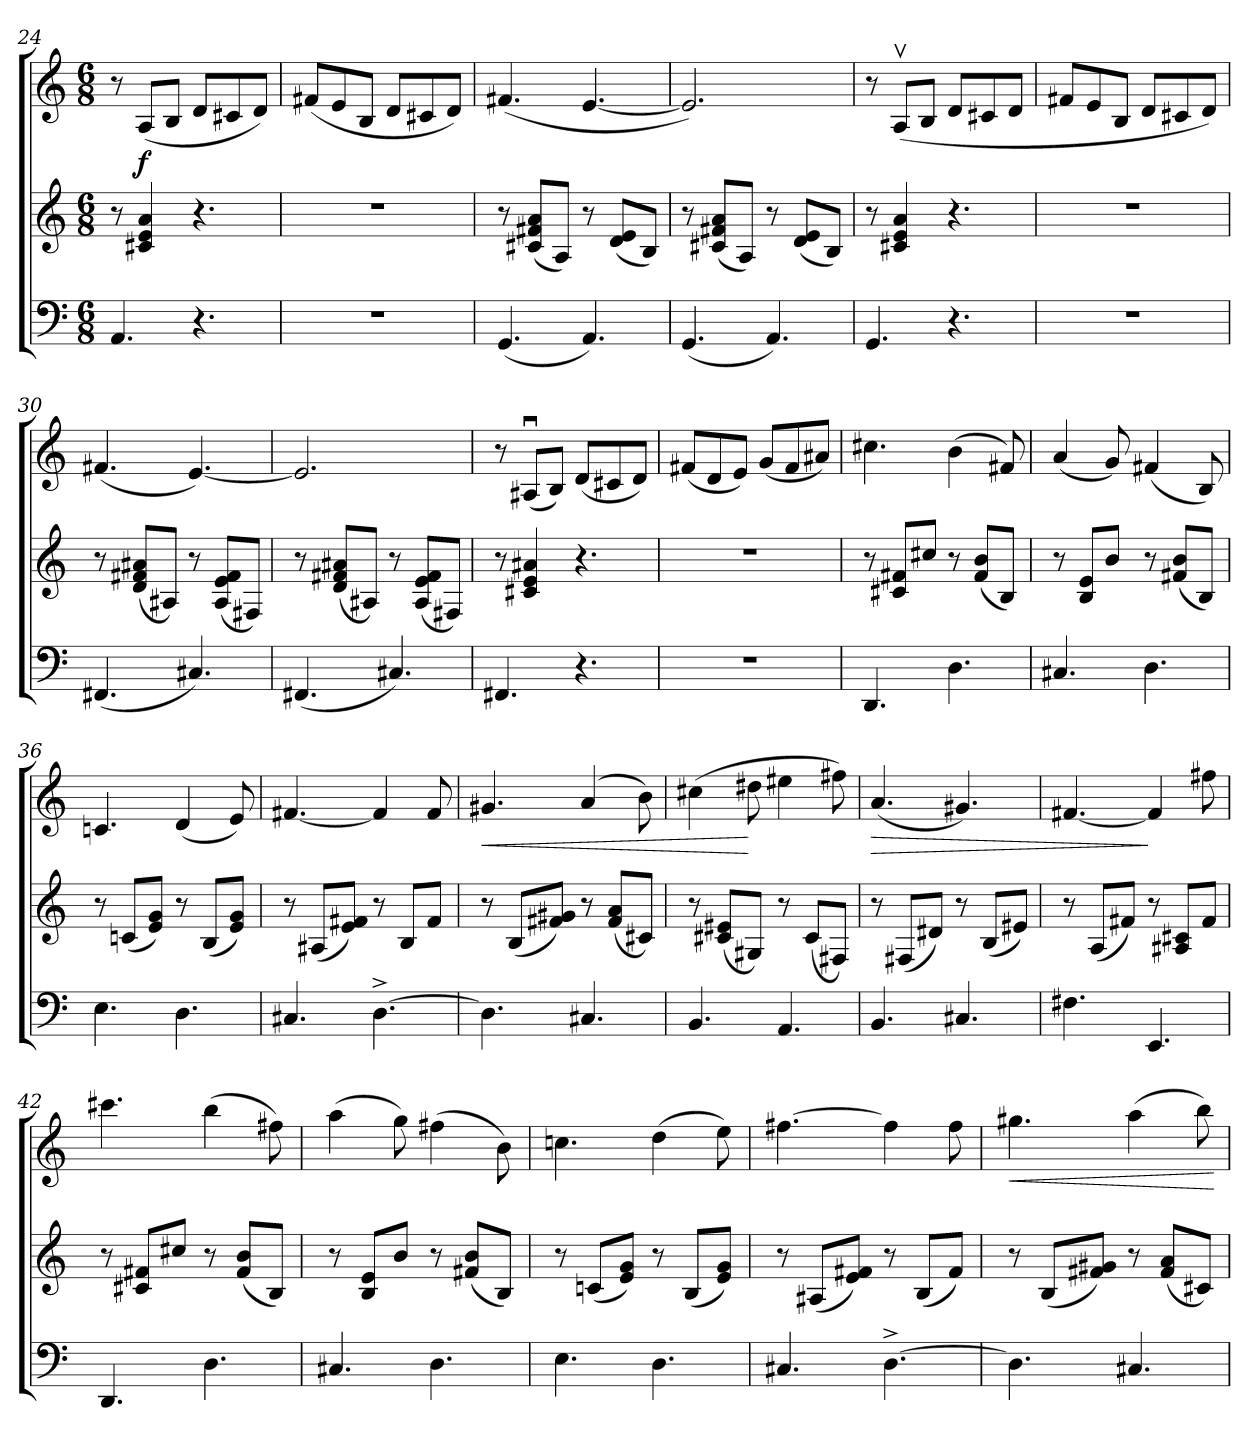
**kern	**kern	**dynam	**kern	**dynam
*part2	*part2	*part2	*part1	*part1
*staff3	*staff2	*staff2/3	*staff1	*staff1
*clefF4	*clefG2	*	*clefG2	*
*M6/8	*M6/8	*	*M6/8	*
=24	=24	=24	=24	=24
*	*^	*	*	*
4.AA/	8r	2ryy	.	8r	.
!	!	!	!LO:DY:a	!	!
.	4c#/ 4e/ 4a/	.	f	(8A/L	.
.	.	.	.	8B/J	.
4.r	4.r	.	.	8d/L	.
.	.	4ryy	.	8c#/	.
.	.	.	.	8d/J)	.
*	*v	*v	*	*	*
=25	=25	=25	=25	=25
2.r	2.r	.	(8f#/L	.
.	.	.	8e/	.
.	.	.	8B/J	.
.	.	.	8d/L	.
.	.	.	8c#/	.
.	.	.	8d/J)	.
!!LO:LB:g=z
=26	=26	=26	=26	=26
(4.GG/	8r	.	(4.f#/	.
.	(8c#/ 8f#/ 8a/L	.	.	.
.	8A/J)	.	.	.
4.AA/)	8r	.	[4.e/	.
.	(8d/ 8e/L	.	.	.
.	8B/J)	.	.	.
=27	=27	=27	=27	=27
(4.GG/	8r	.	2.e/])	.
.	(8c#/ 8f#/ 8a/L	.	.	.
.	8A/J)	.	.	.
4.AA/)	8r	.	.	.
.	(8d/ 8e/L	.	.	.
.	8B/J)	.	.	.
=28	=28	=28	=28	=28
4.GG/	8r	.	8r	.
.	4c#/ 4e/ 4a/	.	(8Av/L	.
.	.	.	8B/J	.
4.r	4.r	.	8d/L	.
.	.	.	8c#/	.
.	.	.	8d/J	.
=29	=29	=29	=29	=29
2.r	2.r	.	8f#/L	.
.	.	.	8e/	.
.	.	.	8B/J	.
.	.	.	8d/L	.
.	.	.	8c#/	.
.	.	.	8d/J)	.
=30	=30	=30	=30	=30
(4.FF#/	8r	.	(4.f#/	.
.	(8d/ 8f#/ 8a#X/L	.	.	.
.	8A#X/J)	.	.	.
4.C#/)	8r	.	[4.e/)	.
.	(8A#/ 8e/ 8f#/L	.	.	.
.	8F#/J)	.	.	.
=31	=31	=31	=31	=31
(4.FF#/	8r	.	2.e/]	.
.	(8d/ 8f#/ 8a#X/L	.	.	.
.	8A#X/J)	.	.	.
4.C#/)	8r	.	.	.
.	(8A#/ 8e/ 8f#/L	.	.	.
.	8F#/J)	.	.	.
!!LO:PB:g=z
=32	=32	=32	=32	=32
4.FF#/	8r	.	8r	.
.	4c#/ 4e/ 4a#X/	.	(8A#Xu/L	.
.	.	.	8B/J)	.
4.r	4.r	.	(8d/L	.
.	.	.	8c#/	.
.	.	.	8d/J)	.
=33	=33	=33	=33	=33
2.r	2.r	.	(8f#/L	.
.	.	.	8d/	.
.	.	.	8e/J)	.
.	.	.	(8g/L	.
.	.	.	8f#/	.
.	.	.	8a#X/J)	.
=34	=34	=34	=34	=34
4.DD/	8r	.	4.cc#\	.
.	8c#/ 8f#/L	.	.	.
.	8cc#/J	.	.	.
4.D\	8r	.	(>4b\	.
.	(8f#/ 8b/L	.	.	.
.	8B/J)	.	8f#/)	.
=35	=35	=35	=35	=35
4.C#/	8r	.	(4a/	.
.	8B/ 8e/L	.	.	.
.	8b/J	.	8g/)	.
4.D\	8r	.	(4f#/	.
.	(8f#/ 8b/L	.	.	.
.	8B/J)	.	8B/)	.
=36	=36	=36	=36	=36
4.E\	8r	.	4.cn/	.
.	(8cn/L	.	.	.
.	8e/ 8g/J)	.	.	.
4.D\	8r	.	(4d/	.
.	(8B/L	.	.	.
.	8e/ 8g/J)	.	8e/)	.
=37	=37	=37	=37	=37
4.C#/	8r	.	[4.f#/	.
.	(8A#X/L	.	.	.
.	8e/ 8f#/J)	.	.	.
[4.D^\	8r	.	4f#/]	.
.	8B/L	.	.	.
.	8f#/J	.	8f#/	.
!!LO:LB:g=z
=38	=38	=38	=38	=38
!	!	!	!	!LO:HP:b
4.D\]	8r	.	4.g#X/	<
.	(8B/L	.	.	.
.	8f#/ 8g#X/J)	.	.	.
4.C#/	8r	.	(>4a/	.
.	(8f#/ 8a/L	.	.	.
.	8c#/J)	.	8b\)	.
=39	=39	=39	=39	=39
4.BB/	8r	.	(>4cc#\	.
.	(8c#/ 8e#X/L	.	.	.
.	8G#X/J)	.	8dd#X\	[
4.AA/	8r	.	4ee#X\	.
.	(8c#/L	.	.	.
.	8F#/J)	.	8ff#\)	.
=40	=40	=40	=40	=40
!	!	!	!	!LO:HP:b
4.BB/	8r	.	(4.a/	>
.	(8F#/L	.	.	.
.	8d#X/J)	.	.	.
4.C#/	8r	.	4.g#X/)	.
.	(8B/L	.	.	.
.	8e#X/J)	.	.	.
=41	=41	=41	=41	=41
4.F#\	8r	.	[4.f#/	.
.	(8A/L	.	.	.
.	8f#/J)	.	.	.
4.EE/	8r	.	4f#/]	]
.	8A#X/ 8c#/L	.	.	.
.	8f#/J	.	8ff#\	.
=42	=42	=42	=42	=42
4.DD/	8r	.	4.ccc#\	.
.	8c#/ 8f#/L	.	.	.
.	8cc#/J	.	.	.
4.D\	8r	.	(>4bb\	.
.	(8f#/ 8b/L	.	.	.
.	8B/J)	.	8ff#\)	.
=43	=43	=43	=43	=43
4.C#/	8r	.	(>4aa\	.
.	8B/ 8e/L	.	.	.
.	8b/J	.	8gg\)	.
4.D\	8r	.	(>4ff#\	.
.	(8f#/ 8b/L	.	.	.
.	8B/J)	.	8b\)	.
!!LO:LB:g=z
=44	=44	=44	=44	=44
4.E\	8r	.	4.ccn\	.
.	(8cn/L	.	.	.
.	8e/ 8g/J)	.	.	.
4.D\	8r	.	(>4dd\	.
.	(8B/L	.	.	.
.	8e/ 8g/J)	.	8ee\)	.
=45	=45	=45	=45	=45
4.C#/	8r	.	[4.ff#\	.
.	(8A#X/L	.	.	.
.	8e/ 8f#/J)	.	.	.
[4.D^\	8r	.	4ff#\]	.
.	(8B/L	.	.	.
.	8f#/J)	.	8ff#\	.
=46	=46	=46	=46	=46
!	!	!	!	!LO:HP:b
4.D\]	8r	.	4.gg#X\	<
.	(8B/L	.	.	.
.	8f#/ 8g#X/J)	.	.	.
4.C#/	8r	.	(>4aa\	.
.	(8f#/ 8a/L	.	.	.
.	8c#/J)	.	8bb\)	.
.	.	.	.	[
=	=	=	=	=
*-	*-	*-	*-	*-
